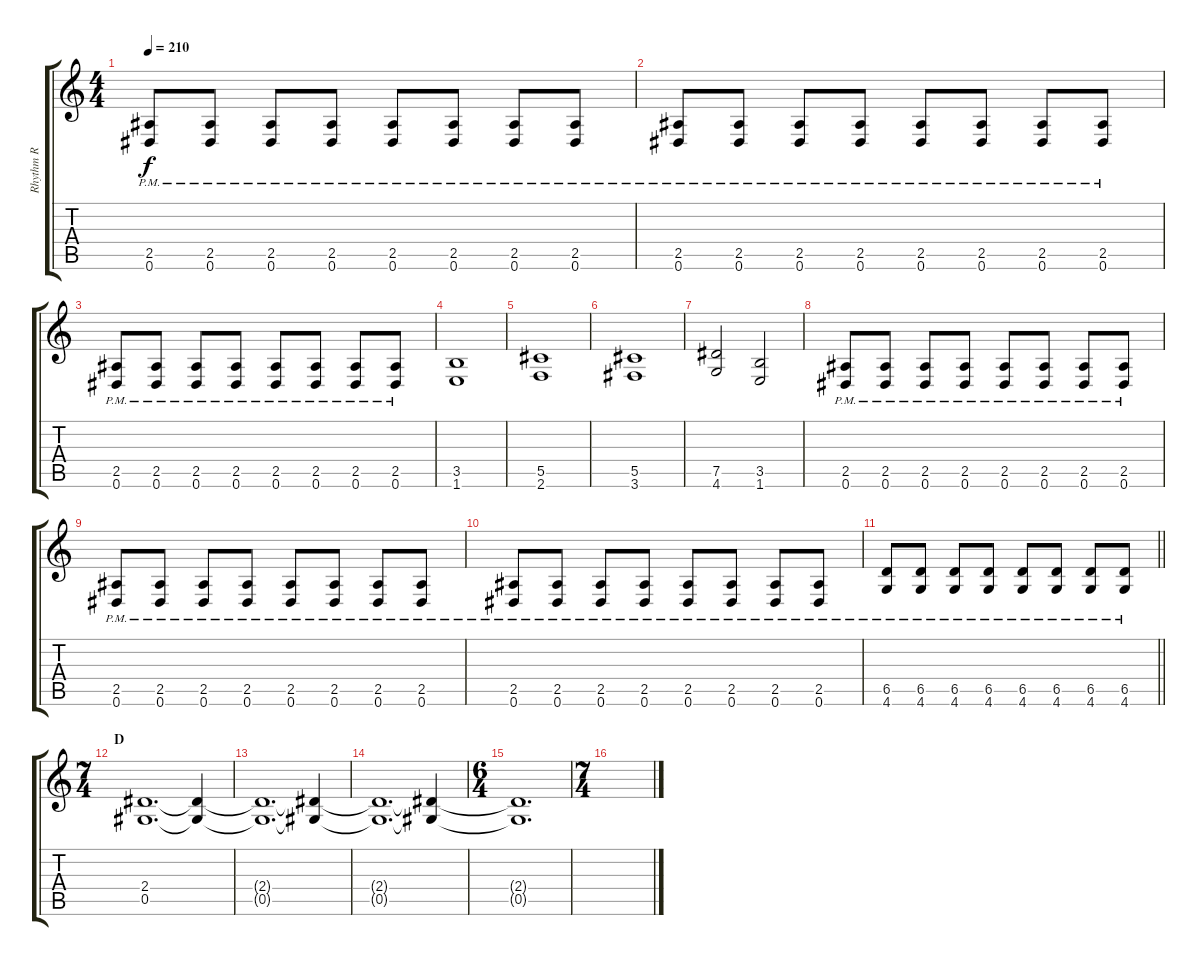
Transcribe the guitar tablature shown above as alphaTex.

\track ("Rhythm R" "Rhythm R") {instrument overdrivenguitar}
\staff {score tabs}
\tuning (Eb4 Bb3 Gb3 Db3 Ab2 Eb2) {hide}
\ts (4 4)
\tempo 210
\clef g2
\ks c
(2.5{pm} 0.6{pm}).8{dy f} (2.5{pm} 0.6{pm}).8 (2.5{pm} 0.6{pm}).8 (2.5{pm} 0.6{pm}).8 (2.5{pm} 0.6{pm}).8 (2.5{pm} 0.6{pm}).8 (2.5{pm} 0.6{pm}).8 (2.5{pm} 0.6{pm}).8 |
(2.5{pm} 0.6{pm}).8 (2.5{pm} 0.6{pm}).8 (2.5{pm} 0.6{pm}).8 (2.5{pm} 0.6{pm}).8 (2.5{pm} 0.6{pm}).8 (2.5{pm} 0.6{pm}).8 (2.5{pm} 0.6{pm}).8 (2.5{pm} 0.6{pm}).8 |
(2.5{pm} 0.6{pm}).8 (2.5{pm} 0.6{pm}).8 (2.5{pm} 0.6{pm}).8 (2.5{pm} 0.6{pm}).8 (2.5{pm} 0.6{pm}).8 (2.5{pm} 0.6{pm}).8 (2.5{pm} 0.6{pm}).8 (2.5{pm} 0.6{pm}).8 |
(3.5 1.6).1 |
(5.5 2.6).1 |
(5.5 3.6).1 |
(7.5 4.6).2 (3.5 1.6).2 |
(2.5{pm} 0.6{pm}).8 (2.5{pm} 0.6{pm}).8 (2.5{pm} 0.6{pm}).8 (2.5{pm} 0.6{pm}).8 (2.5{pm} 0.6{pm}).8 (2.5{pm} 0.6{pm}).8 (2.5{pm} 0.6{pm}).8 (2.5{pm} 0.6{pm}).8 |
(2.5{pm} 0.6{pm}).8 (2.5{pm} 0.6{pm}).8 (2.5{pm} 0.6{pm}).8 (2.5{pm} 0.6{pm}).8 (2.5{pm} 0.6{pm}).8 (2.5{pm} 0.6{pm}).8 (2.5{pm} 0.6{pm}).8 (2.5{pm} 0.6{pm}).8 |
(2.5{pm} 0.6{pm}).8 (2.5{pm} 0.6{pm}).8 (2.5{pm} 0.6{pm}).8 (2.5{pm} 0.6{pm}).8 (2.5{pm} 0.6{pm}).8 (2.5{pm} 0.6{pm}).8 (2.5{pm} 0.6{pm}).8 (2.5{pm} 0.6{pm}).8 |
\barLineRight lightlight
(6.5{pm} 4.6{pm}).8 (6.5{pm} 4.6{pm}).8 (6.5{pm} 4.6{pm}).8 (6.5{pm} 4.6{pm}).8 (6.5{pm} 4.6{pm}).8 (6.5{pm} 4.6{pm}).8 (6.5{pm} 4.6{pm}).8 (6.5{pm} 4.6{pm}).8 |
\ts (7 4)
\section ("" "D")
(2.4 0.5).1{d} (2.4{t} 0.5{t}).4 |
(2.4{t} 0.5{t}).1{d volume 0} (2.4{t} 0.5{t}).4 |
(2.4{t} 0.5{t}).1{d} (2.4{t} 0.5{t}).4 |
\ts (6 4)
(2.4{t} 0.5{t}).1{d} |
\ts (7 4)
